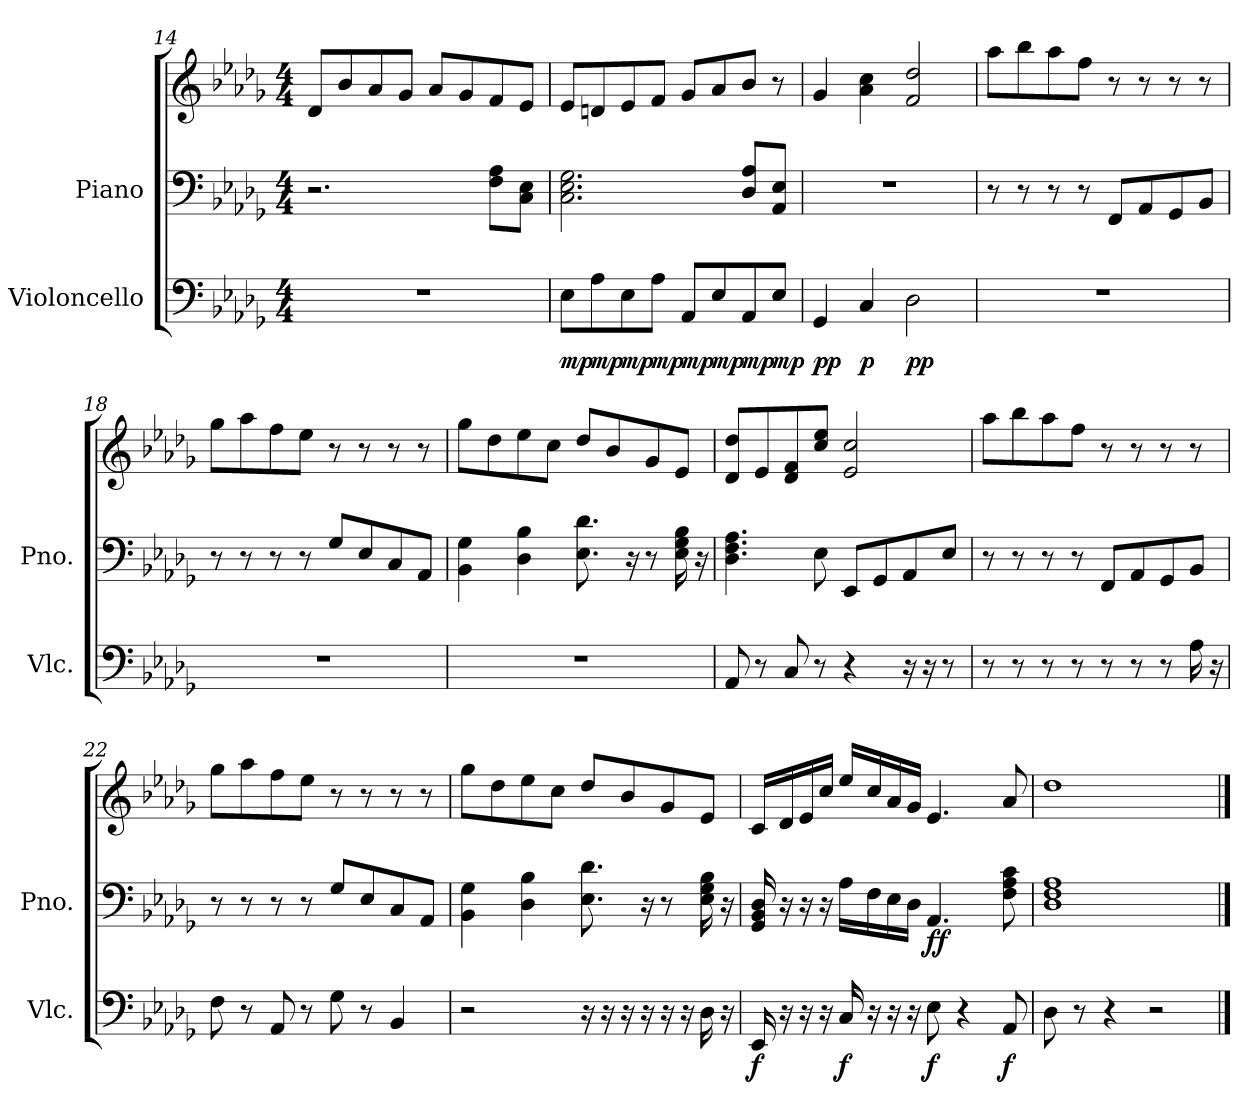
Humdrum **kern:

**kern	**dynam	**kern	**kern	**dynam
*part2	*part2	*part1	*part1	*part1
*staff3	*staff3	*staff2	*staff1	*staff1/2
*I"Violoncello	*	*I"Piano	*	*
*I'Vlc.	*	*I'Pno.	*	*
!!LO:PB:g=z
*clefF4	*	*clefF4	*clefG2	*
*k[b-e-a-d-g-]	*	*k[b-e-a-d-g-]	*k[b-e-a-d-g-]	*
*D-:	*	*D-:	*D-:	*
*M4/4	*	*M4/4	*M4/4	*
=14	=14	=14	=14	=14
1r	.	2.r	8d-/L	.
.	.	.	8b-/	.
.	.	.	8a-/	.
.	.	.	8g-/J	.
.	.	.	8a-/L	.
.	.	.	8g-/	.
.	.	8F\ 8A-\L	8f/	.
.	.	8C\ 8E-\J	8e-/J	.
=15	=15	=15	=15	=15
!	!LO:DY:b	!	!	!
8E-\L	mp	2.C\ 2.E-\ 2.G-\	8e-/L	.
!	!LO:DY:b	!	!	!
8A-\	mp	.	8dn/	.
!	!LO:DY:b	!	!	!
8E-\	mp	.	8e-/	.
!	!LO:DY:b	!	!	!
8A-\J	mp	.	8f/J	.
!	!LO:DY:b	!	!	!
8AA-/L	mp	.	8g-/L	.
!	!LO:DY:b	!	!	!
8E-/	mp	.	8a-/	.
!	!LO:DY:b	!	!	!
8AA-/	mp	8D-/ 8A-/L	8b-/J	.
!	!LO:DY:b	!	!	!
8E-/J	mp	8AA-/ 8E-/J	8r	.
=16	=16	=16	=16	=16
!	!LO:DY:b	!	!	!
!	!LO:DY:n=1:b	!	!	!
4GG-/	p p	1r	4g-/	.
!	!LO:DY:n=2:b	!	!	!
4C/	p	.	4a-\ 4cc\	.
!	!LO:DY:n=3:b	!	!	!
!	!LO:DY:n=4:b	!	!	!
2D-\	p p	.	2f/ 2dd-/	.
=17	=17	=17	=17	=17
1r	.	8r	8aa-\L	.
.	.	8r	8bb-\	.
.	.	8r	8aa-\	.
.	.	8r	8ff\J	.
.	.	8FF/L	8r	.
.	.	8AA-/	8r	.
.	.	8GG-/	8r	.
.	.	8BB-/J	8r	.
=18	=18	=18	=18	=18
1r	.	8r	8gg-\L	.
.	.	8r	8aa-\	.
.	.	8r	8ff\	.
.	.	8r	8ee-\J	.
.	.	8G-/L	8r	.
.	.	8E-/	8r	.
.	.	8C/	8r	.
.	.	8AA-/J	8r	.
!!LO:LB:g=z
=19	=19	=19	=19	=19
1r	.	4BB-\ 4G-\	8gg-\L	.
.	.	.	8dd-\	.
.	.	4D-\ 4B-\	8ee-\	.
.	.	.	8cc\J	.
.	.	8.E-\ 8.d-\	8dd-/L	.
.	.	.	8b-/	.
.	.	16r	.	.
.	.	8r	8g-/	.
.	.	16E-\ 16G-\ 16B-\	8e-/J	.
.	.	16r	.	.
=20	=20	=20	=20	=20
8AA-/	.	4.D-\ 4.F\ 4.A-\	8d-/ 8dd-/L	.
8r	.	.	8e-/	.
8C/	.	.	8d-/ 8f/	.
8r	.	8E-\	8cc/ 8ee-/J	.
4r	.	8EE-/L	2e-/ 2cc/	.
.	.	8GG-/	.	.
16r	.	8AA-/	.	.
16r	.	.	.	.
8r	.	8E-/J	.	.
=21	=21	=21	=21	=21
8r	.	8r	8aa-\L	.
8r	.	8r	8bb-\	.
8r	.	8r	8aa-\	.
8r	.	8r	8ff\J	.
8r	.	8FF/L	8r	.
8r	.	8AA-/	8r	.
8r	.	8GG-/	8r	.
16A-\	.	8BB-/J	8r	.
16r	.	.	.	.
=22	=22	=22	=22	=22
8F\	.	8r	8gg-\L	.
8r	.	8r	8aa-\	.
8AA-/	.	8r	8ff\	.
8r	.	8r	8ee-\J	.
8G-\	.	8G-/L	8r	.
8r	.	8E-/	8r	.
4BB-/	.	8C/	8r	.
.	.	8AA-/J	8r	.
!!LO:LB:g=z
=23	=23	=23	=23	=23
2r	.	4BB-\ 4G-\	8gg-\L	.
.	.	.	8dd-\	.
.	.	4D-\ 4B-\	8ee-\	.
.	.	.	8cc\J	.
16r	.	8.E-\ 8.d-\	8dd-/L	.
16r	.	.	.	.
16r	.	.	8b-/	.
16r	.	16r	.	.
16r	.	8r	8g-/	.
16r	.	.	.	.
16D-\	.	16E-\ 16G-\ 16B-\	8e-/J	.
16r	.	16r	.	.
=24	=24	=24	=24	=24
!	!LO:DY:b	!	!	!
16EE-/	f	16GG-/ 16BB-/ 16D-/	16c/LL	.
16r	.	16r	16d-/	.
16r	.	16r	16e-/	.
16r	.	16r	16cc/JJ	.
!	!LO:DY:b	!	!	!
16C/	f	16A-\LL	16ee-/LL	.
16r	.	16F\	16cc/	.
16r	.	16E-\	16a-/	.
16r	.	16D-\JJ	16g-/JJ	.
!	!LO:DY:b	!	!	!LO:DY:b=2
!	!	!	!	!LO:DY:n=1:b
8E-\	f	4.AA-/	4.e-/	f f
4r	.	.	.	.
!	!LO:DY:b	!	!	!
8AA-/	f	8F\ 8A-\ 8c\	8a-/	.
=25	=25	=25	=25	=25
8D-\	.	1D- 1F 1A-	1dd-	.
8r	.	.	.	.
4r	.	.	.	.
2r	.	.	.	.
==	==	==	==	==
*-	*-	*-	*-	*-
